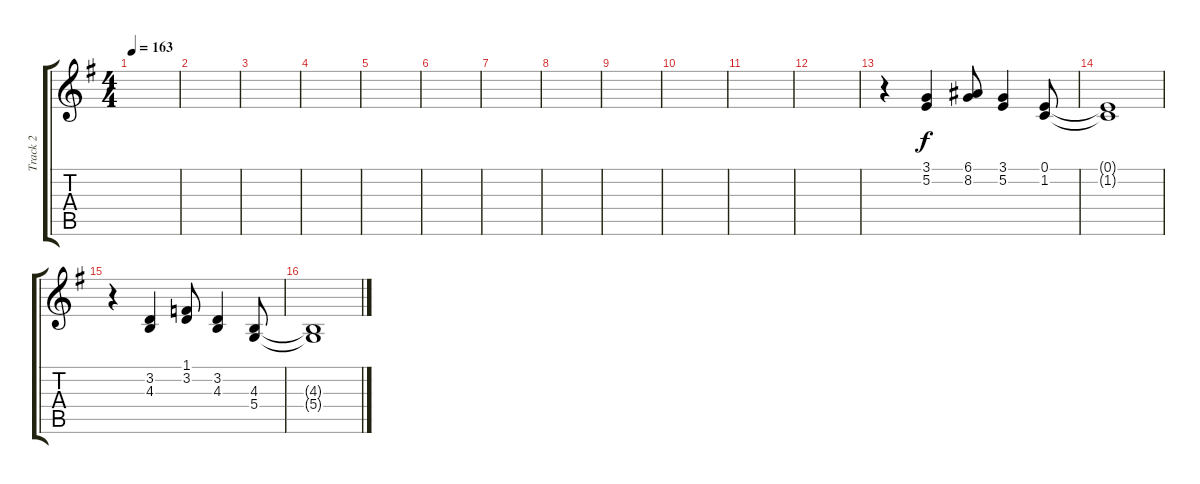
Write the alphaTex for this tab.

\track ("Track 2" "Track 2") {instrument altosax}
\staff {score tabs}
\tuning (E4 B3 G3 D3 A2 E2) {hide}
\ts (4 4)
\tempo 163
\clef g2
\ks g
|
|
|
|
|
|
|
|
|
|
|
|
r.4 (3.1 5.2).4 (6.1 8.2).8 (3.1 5.2).4 (0.1 1.2).8 |
(0.1{t} 1.2{t}).1 |
r.4 (3.2 4.3).4 (1.1 3.2).8 (3.2 4.3).4 (4.3 5.4).8 |
(4.3{t} 5.4{t}).1
